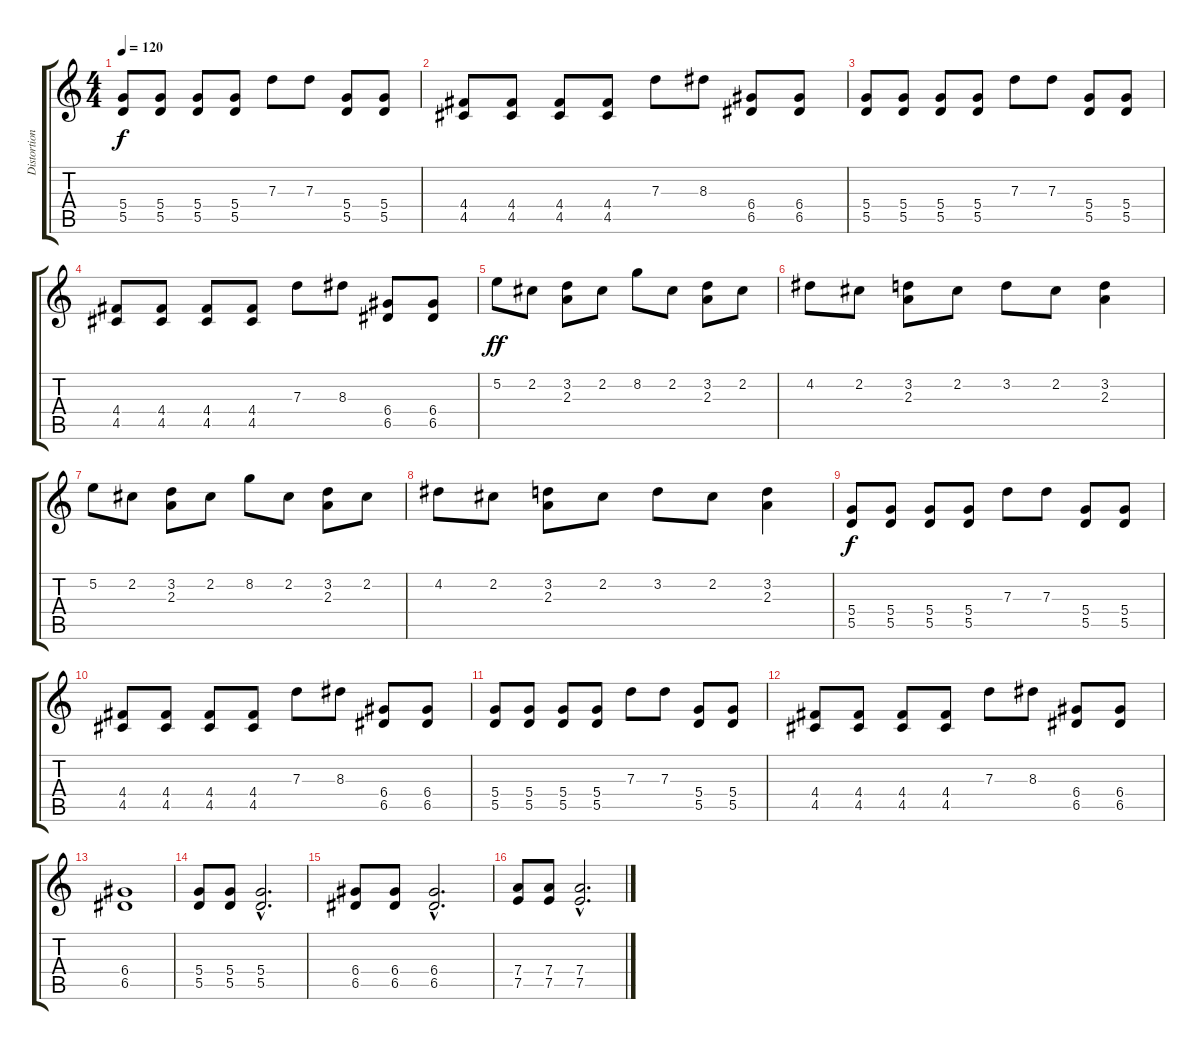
\track ("Distortion Guitar" "Distortion") {instrument distortionguitar}
\staff {score tabs}
\tuning (E4 B3 G3 D3 A2 E2) {hide}
\ts (4 4)
\tempo 120
\clef g2
\ks c
(5.4 5.5).8{dy f} (5.4 5.5).8 (5.4 5.5).8 (5.4 5.5).8 7.3.8 7.3.8 (5.4 5.5).8 (5.4 5.5).8 |
(4.4 4.5).8 (4.4 4.5).8 (4.4 4.5).8 (4.4 4.5).8 7.3.8 8.3.8 (6.4 6.5).8 (6.4 6.5).8 |
(5.4 5.5).8 (5.4 5.5).8 (5.4 5.5).8 (5.4 5.5).8 7.3.8 7.3.8 (5.4 5.5).8 (5.4 5.5).8 |
(4.4 4.5).8 (4.4 4.5).8 (4.4 4.5).8 (4.4 4.5).8 7.3.8 8.3.8 (6.4 6.5).8 (6.4 6.5).8 |
5.2.8{dy ff} 2.2.8 (3.2 2.3).8 2.2.8 8.2.8 2.2.8 (3.2 2.3).8 2.2.8 |
4.2.8 2.2.8 (3.2 2.3).8 2.2.8 3.2.8 2.2.8 (3.2 2.3).4 |
5.2.8 2.2.8 (3.2 2.3).8 2.2.8 8.2.8 2.2.8 (3.2 2.3).8 2.2.8 |
4.2.8 2.2.8 (3.2 2.3).8 2.2.8 3.2.8 2.2.8 (3.2 2.3).4 |
(5.4 5.5).8{dy f} (5.4 5.5).8 (5.4 5.5).8 (5.4 5.5).8 7.3.8 7.3.8 (5.4 5.5).8 (5.4 5.5).8 |
(4.4 4.5).8 (4.4 4.5).8 (4.4 4.5).8 (4.4 4.5).8 7.3.8 8.3.8 (6.4 6.5).8 (6.4 6.5).8 |
(5.4 5.5).8 (5.4 5.5).8 (5.4 5.5).8 (5.4 5.5).8 7.3.8 7.3.8 (5.4 5.5).8 (5.4 5.5).8 |
(4.4 4.5).8 (4.4 4.5).8 (4.4 4.5).8 (4.4 4.5).8 7.3.8 8.3.8 (6.4 6.5).8 (6.4 6.5).8 |
(6.4 6.5).1 |
(5.4 5.5).8 (5.4 5.5).8 (5.4{hac} 5.5{hac}).2{d} |
(6.4 6.5).8 (6.4 6.5).8 (6.4{hac} 6.5{hac}).2{d} |
(7.4 7.5).8 (7.4 7.5).8 (7.4{hac} 7.5{hac}).2{d}
